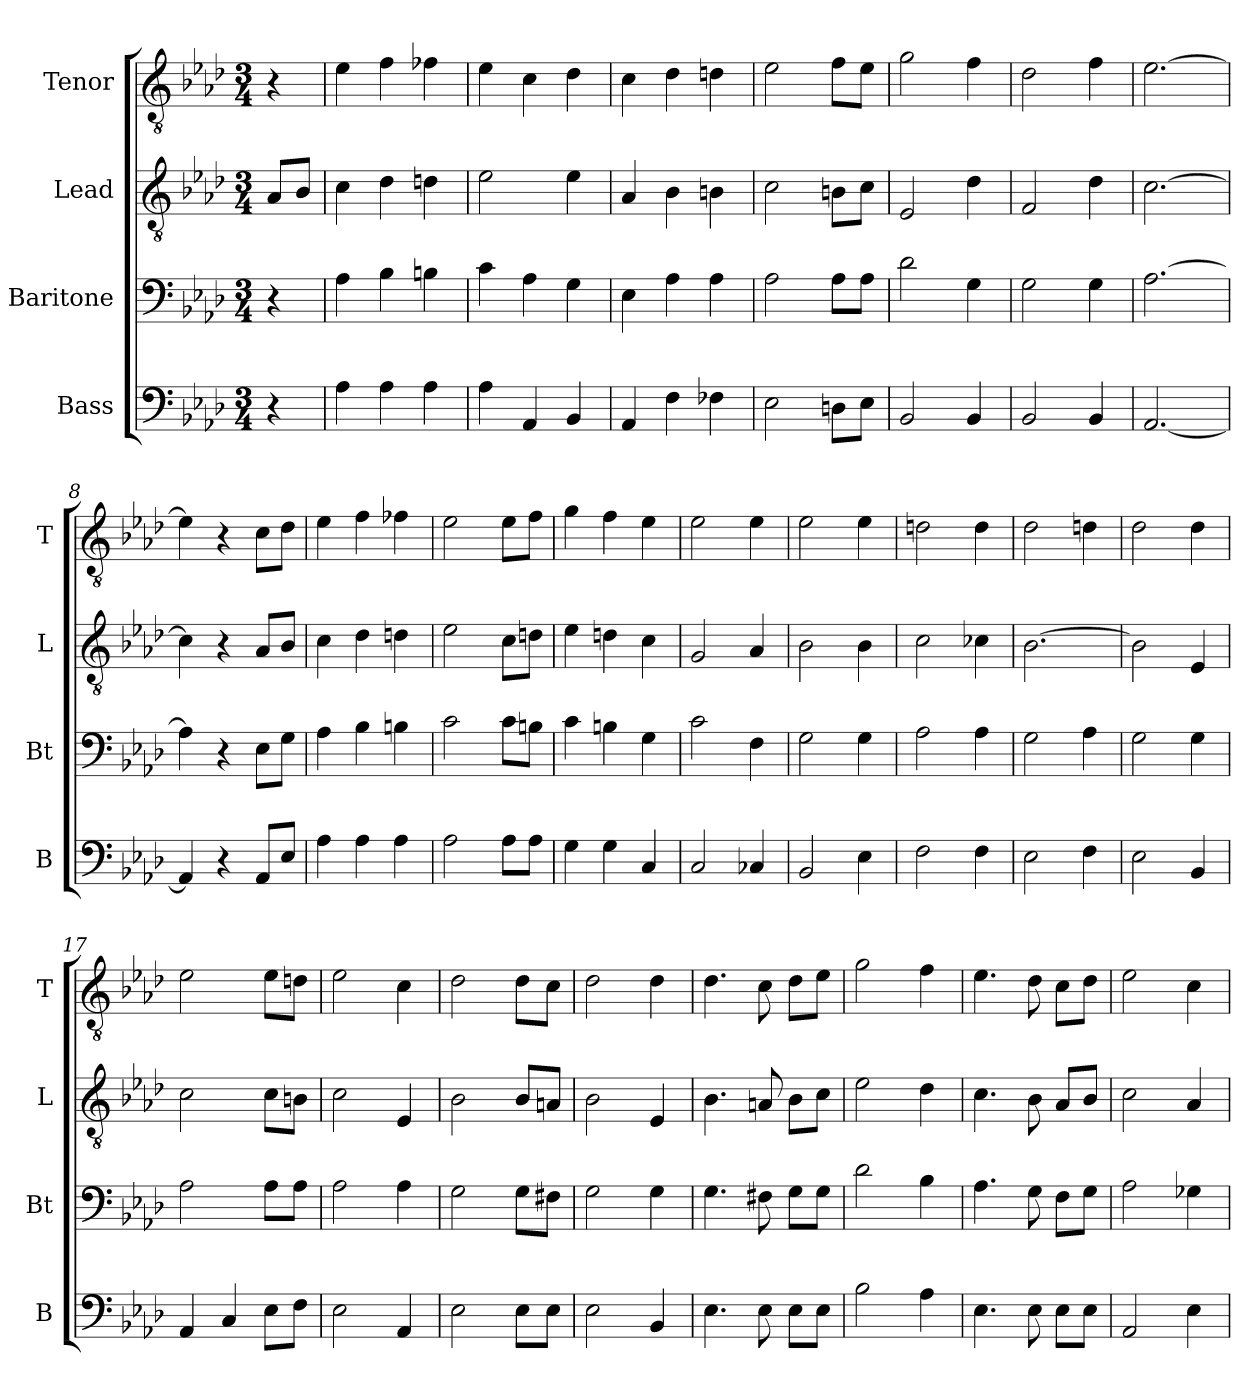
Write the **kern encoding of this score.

**kern	**kern	**kern	**kern
*part4	*part3	*part2	*part1
*staff4	*staff3	*staff2	*staff1
*I"Bass	*I"Baritone	*I"Lead	*I"Tenor
*I'B	*I'Bt	*I'L	*I'T
*clefF4	*clefF4	*clefGv2	*clefGv2
*k[b-e-a-d-]	*k[b-e-a-d-]	*k[b-e-a-d-]	*k[b-e-a-d-]
*A-:	*A-:	*A-:	*A-:
*M3/4	*M3/4	*M3/4	*M3/4
=	=	=	=
4r	4r	8A-L	4r
.	.	8B-J	.
=1	=1	=1	=1
4A-	4A-	4c	4e-
4A-	4B-	4d-	4f
4A-	4Bn	4dn	4f-X
=2	=2	=2	=2
4A-	4c	2e-	4e-
4AA-	4A-	.	4c
4BB-	4G	4e-	4d-
=3	=3	=3	=3
4AA-	4E-	4A-	4c
4F	4A-	4B-	4d-
4F-X	4A-	4Bn	4dn
=4	=4	=4	=4
2E-	2A-	2c	2e-
8DnL	8A-L	8BnL	8fL
8E-J	8A-J	8cJ	8e-J
=5	=5	=5	=5
2BB-	2d-	2E-	2g
4BB-	4G	4d-	4f
=6	=6	=6	=6
2BB-	2G	2F	2d-
4BB-	4G	4d-	4f
=7	=7	=7	=7
[2.AA-	[2.A-	[2.c	[2.e-
=8	=8	=8	=8
4AA-]	4A-]	4c]	4e-]
4r	4r	4r	4r
8AA-L	8E-L	8A-L	8cL
8E-J	8GJ	8B-J	8d-J
=9	=9	=9	=9
4A-	4A-	4c	4e-
4A-	4B-	4d-	4f
4A-	4Bn	4dn	4f-X
=10	=10	=10	=10
2A-	2c	2e-	2e-
8A-L	8cL	8cL	8e-L
8A-J	8BnJ	8dnJ	8fJ
=11	=11	=11	=11
4G	4c	4e-	4g
4G	4Bn	4dn	4f
4C	4G	4c	4e-
=12	=12	=12	=12
2C	2c	2G	2e-
4C-X	4F	4A-	4e-
=13	=13	=13	=13
2BB-	2G	2B-	2e-
4E-	4G	4B-	4e-
=14	=14	=14	=14
2F	2A-	2c	2dn
4F	4A-	4c-X	4d
=15	=15	=15	=15
2E-	2G	[2.B-	2d-
4F	4A-	.	4dn
=16	=16	=16	=16
2E-	2G	2B-]	2d-
4BB-	4G	4E-	4d-
=17	=17	=17	=17
4AA-	2A-	2c	2e-
4C	.	.	.
8E-L	8A-L	8cL	8e-L
8FJ	8A-J	8BnJ	8dnJ
=18	=18	=18	=18
2E-	2A-	2c	2e-
4AA-	4A-	4E-	4c
=19	=19	=19	=19
2E-	2G	2B-	2d-
8E-L	8GL	8B-L	8d-L
8E-J	8F#XJ	8AnJ	8cJ
=20	=20	=20	=20
2E-	2G	2B-	2d-
4BB-	4G	4E-	4d-
=21	=21	=21	=21
4.E-	4.G	4.B-	4.d-
8E-	8F#X	8An	8c
8E-L	8GL	8B-L	8d-L
8E-J	8GJ	8cJ	8e-J
=22	=22	=22	=22
2B-	2d-	2e-	2g
4A-	4B-	4d-	4f
=23	=23	=23	=23
4.E-	4.A-	4.c	4.e-
8E-	8G	8B-	8d-
8E-L	8FL	8A-L	8cL
8E-J	8GJ	8B-J	8d-J
=24	=24	=24	=24
2AA-	2A-	2c	2e-
4E-	4G-X	4A-	4c
=	=	=	=
*-	*-	*-	*-
